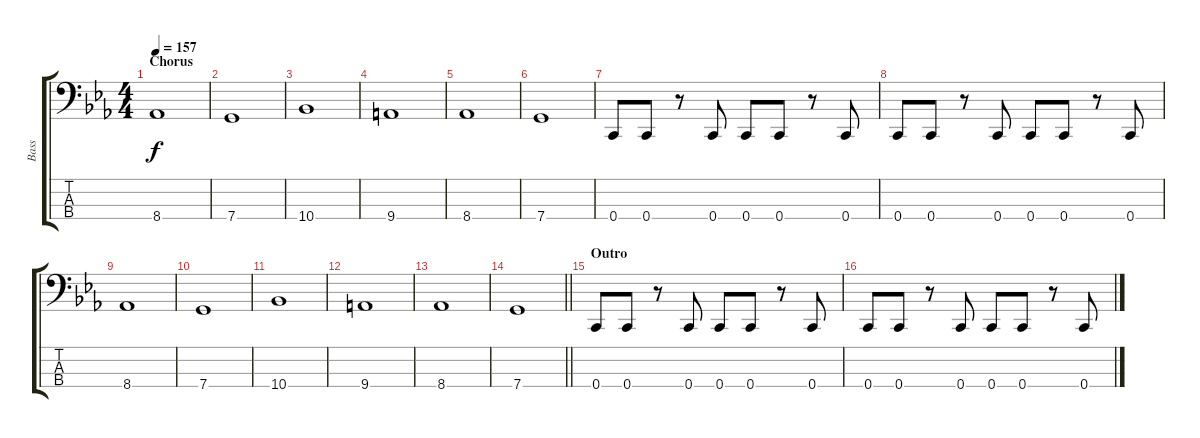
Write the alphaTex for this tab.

\track ("Bass" "Bass") {instrument electricbassfinger}
\staff {score tabs}
\tuning (G2 C2 G1 C1) {hide}
\ts (4 4)
\section ("" "Chorus")
\tempo 157
\clef f4
\ks cminor
8.4.1{dy f} |
7.4.1 |
10.4.1 |
9.4.1 |
8.4.1 |
7.4.1 |
0.4.8 0.4.8 r.8 0.4.8 0.4.8 0.4.8 r.8 0.4.8 |
0.4.8 0.4.8 r.8 0.4.8 0.4.8 0.4.8 r.8 0.4.8 |
8.4.1 |
7.4.1 |
10.4.1 |
9.4.1 |
8.4.1 |
\barLineRight lightlight
7.4.1 |
\section ("" "Outro")
0.4.8 0.4.8 r.8 0.4.8 0.4.8 0.4.8 r.8 0.4.8 |
0.4.8 0.4.8 r.8 0.4.8 0.4.8 0.4.8 r.8 0.4.8
